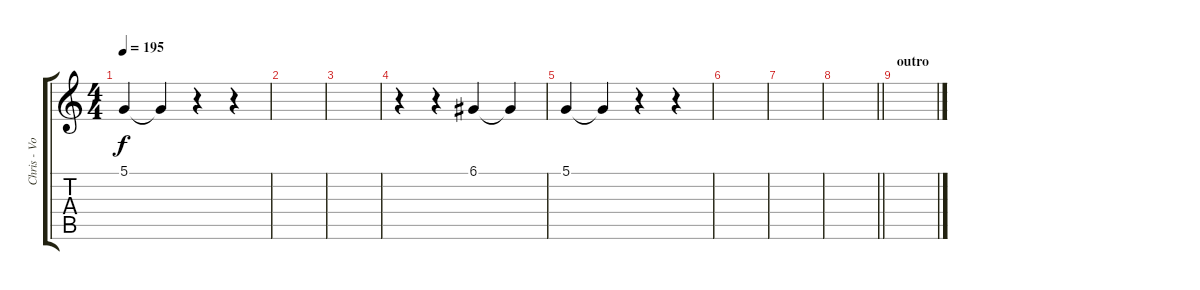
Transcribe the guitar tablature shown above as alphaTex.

\track ("Chris - Vocals" "Chris - Vo") {instrument oboe}
\staff {score tabs}
\tuning (D4 A3 F3 C3 G2 C2) {hide}
\ts (4 4)
\tempo 195
\clef g2
\ks c
5.1.4{dy f} 5.1{t}.4 r.4 r.4 |
|
|
r.4 r.4 6.1.4 6.1{t}.4 |
5.1.4 5.1{t}.4 r.4 r.4 |
|
|
\barLineRight lightlight
|
\section ("" "outro")
